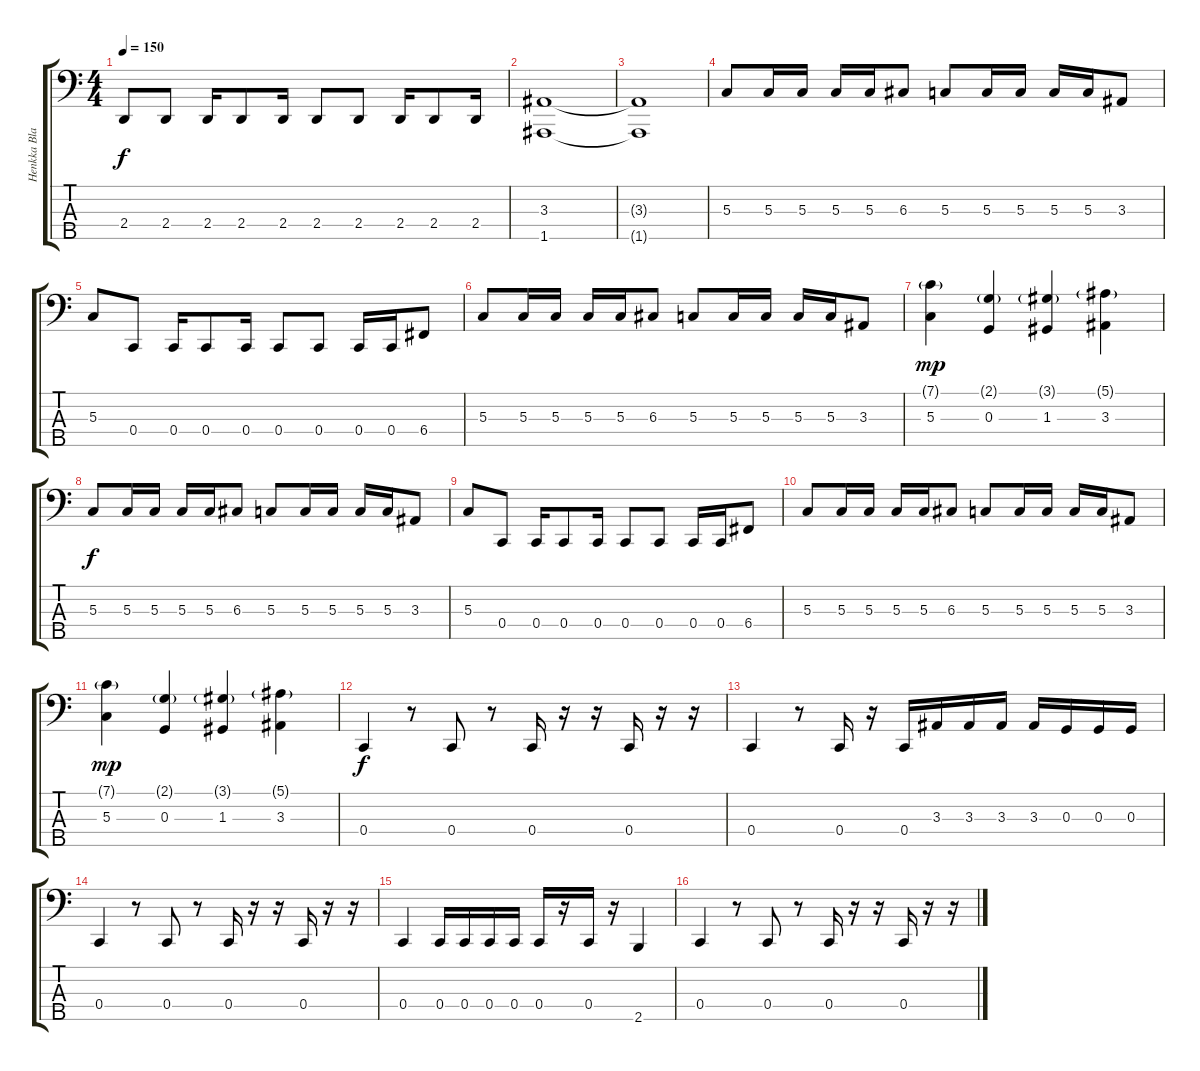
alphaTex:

\track ("Henkka Blacksmith" "Henkka Bla") {instrument slapbass2}
\staff {score tabs}
\tuning (F2 C2 G1 C1 A0) {hide}
\ts (4 4)
\tempo 150
\clef f4
\ks c
2.4.8{dy f} 2.4.8 2.4.16 2.4.8 2.4.16 2.4.8 2.4.8 2.4.16 2.4.8 2.4.16 |
(3.3 1.5).1 |
(3.3{t} 1.5{t}).1 |
5.3.8 5.3.16 5.3.16 5.3.16 5.3.16 6.3.8 5.3.8 5.3.16 5.3.16 5.3.16 5.3.16 3.3.8 |
5.3.8 0.4.8 0.4.16 0.4.8 0.4.16 0.4.8 0.4.8 0.4.16 0.4.16 6.4.8 |
5.3.8 5.3.16 5.3.16 5.3.16 5.3.16 6.3.8 5.3.8 5.3.16 5.3.16 5.3.16 5.3.16 3.3.8 |
(7.1{g} 5.3).4{dy mp} (2.1{g} 0.3).4 (3.1{g} 1.3).4 (5.1{g} 3.3).4 |
5.3.8{dy f} 5.3.16 5.3.16 5.3.16 5.3.16 6.3.8 5.3.8 5.3.16 5.3.16 5.3.16 5.3.16 3.3.8 |
5.3.8 0.4.8 0.4.16 0.4.8 0.4.16 0.4.8 0.4.8 0.4.16 0.4.16 6.4.8 |
5.3.8 5.3.16 5.3.16 5.3.16 5.3.16 6.3.8 5.3.8 5.3.16 5.3.16 5.3.16 5.3.16 3.3.8 |
(7.1{g} 5.3).4{dy mp} (2.1{g} 0.3).4 (3.1{g} 1.3).4 (5.1{g} 3.3).4 |
0.4.4{dy f} r.8 0.4.8 r.8 0.4.16 r.16 r.16 0.4.16 r.16 r.16 |
0.4.4 r.8 0.4.16 r.16 0.4.16 3.3.16 3.3.16 3.3.16 3.3.16 0.3.16 0.3.16 0.3.16 |
0.4.4 r.8 0.4.8 r.8 0.4.16 r.16 r.16 0.4.16 r.16 r.16 |
0.4.4 0.4.16 0.4.16 0.4.16 0.4.16 0.4.16 r.16 0.4.16 r.16 2.5.4 |
0.4.4 r.8 0.4.8 r.8 0.4.16 r.16 r.16 0.4.16 r.16 r.16
